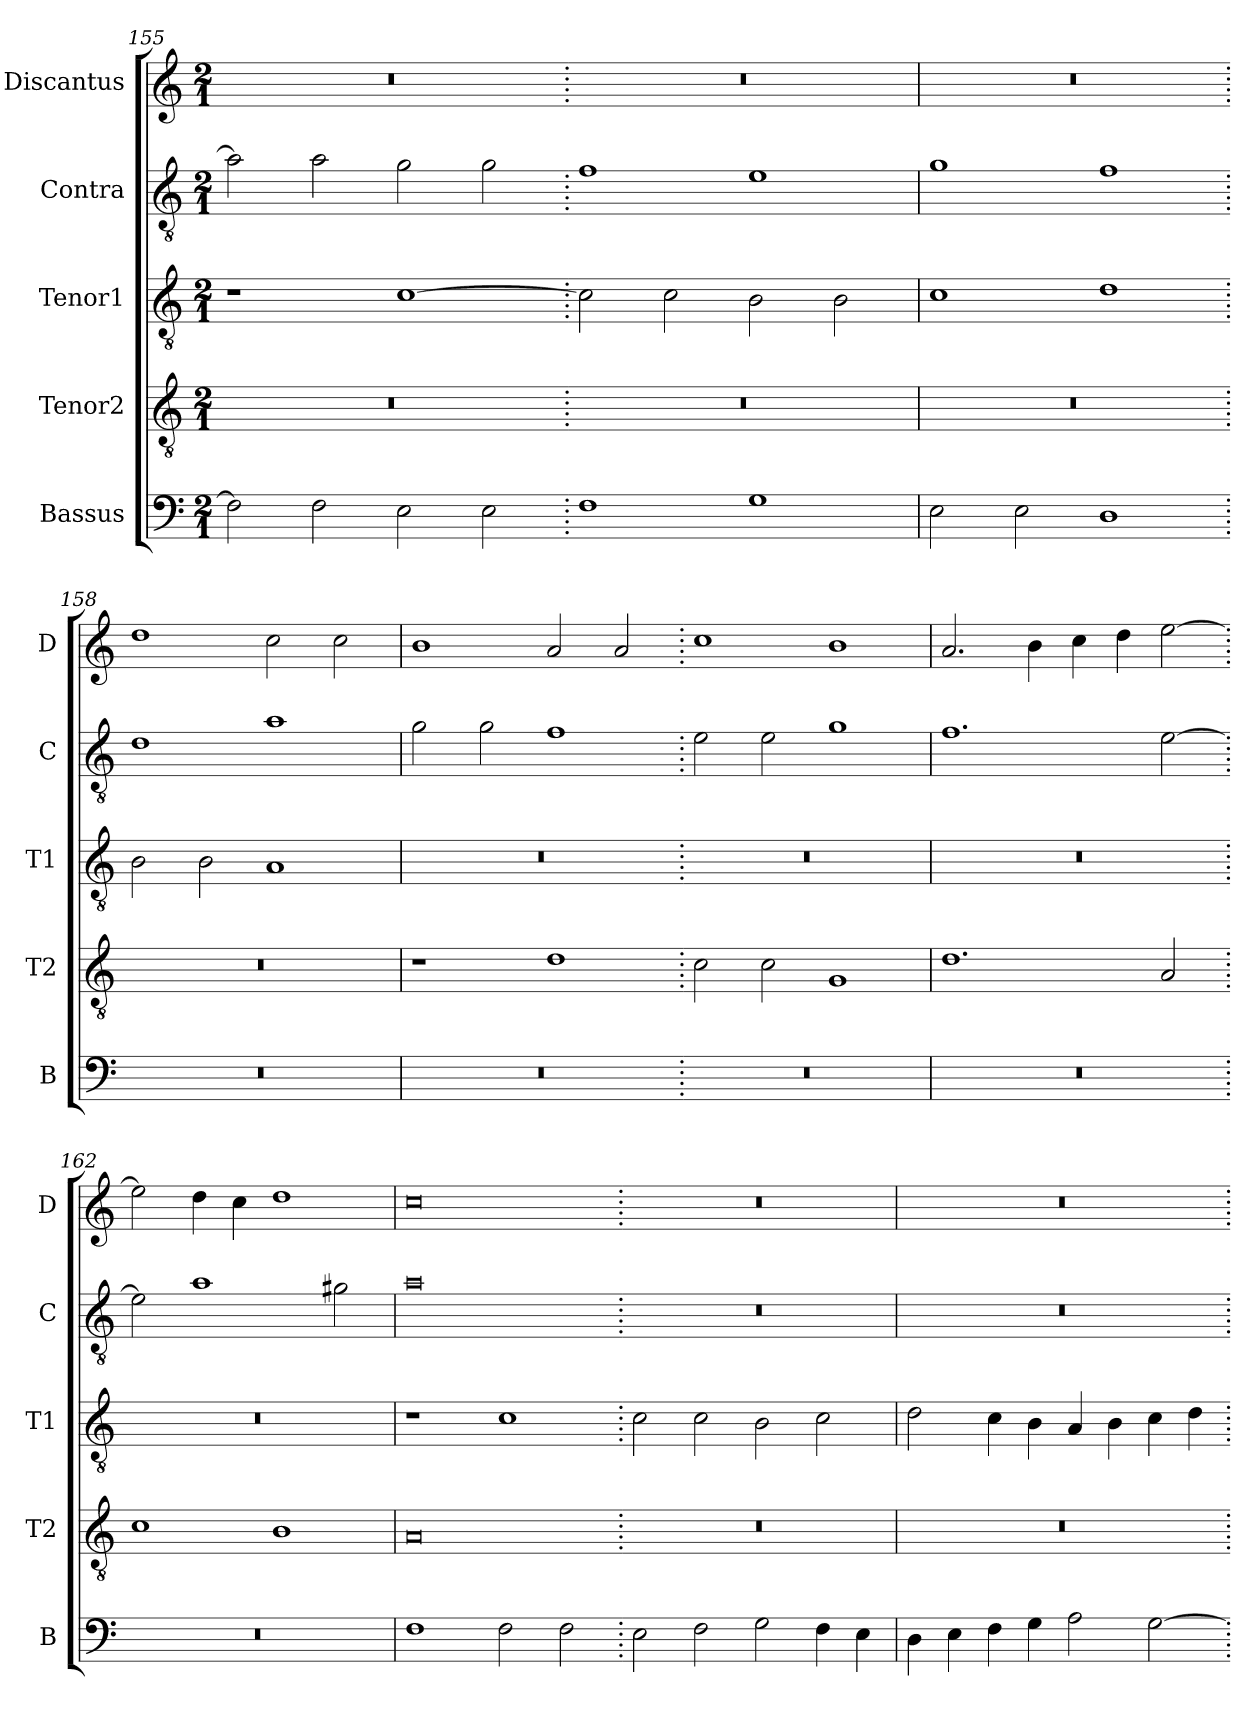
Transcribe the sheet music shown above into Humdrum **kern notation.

**kern	**kern	**kern	**kern	**kern
*part5	*part4	*part3	*part2	*part1
*staff5	*staff4	*staff3	*staff2	*staff1
*I"Bassus	*I"Tenor2	*I"Tenor1	*I"Contra	*I"Discantus
*I'B	*I'T2	*I'T1	*I'C	*I'D
*clefF4	*clefGv2	*clefGv2	*clefGv2	*clefG2
*k[]	*k[]	*k[]	*k[]	*k[]
*M2/1	*M2/1	*M2/1	*M2/1	*M2/1
=155	=155	=155	=155	=155
2F\]	0r	1r	2a\]	0r
2F\	.	.	2a\	.
2E\	.	[1c	2g\	.
2E\	.	.	2g\	.
=156.	=156.	=156.	=156.	=156.
1F	0r	2c\]	1f	0r
.	.	2c\	.	.
1G	.	2B\	1e	.
.	.	2B\	.	.
=157	=157	=157	=157	=157
2E\	0r	1c	1g	0r
2E\	.	.	.	.
1D	.	1d	1f	.
=158.	=158.	=158.	=158.	=158.
0r	0r	2B\	1d	1dd
.	.	2B\	.	.
.	.	1A	1a	2cc\
.	.	.	.	2cc\
=159	=159	=159	=159	=159
0r	1r	0r	2g\	1b
.	.	.	2g\	.
.	1d	.	1f	2a/
.	.	.	.	2a/
=160.	=160.	=160.	=160.	=160.
0r	2c\	0r	2e\	1cc
.	2c\	.	2e\	.
.	1G	.	1g	1b
=161	=161	=161	=161	=161
0r	1.d	0r	1.f	2.a/
.	.	.	.	4b\
.	.	.	.	4cc\
.	.	.	.	4dd\
.	2A/	.	[2e\	[2ee\
=162.	=162.	=162.	=162.	=162.
0r	1c	0r	2e\]	2ee\]
.	.	.	1a	4dd\
.	.	.	.	4cc\
.	1B	.	.	1dd
.	.	.	2g#X\	.
=163	=163	=163	=163	=163
1F	0A	1r	0a	0cc
2F\	.	1c	.	.
2F\	.	.	.	.
=164.	=164.	=164.	=164.	=164.
2E\	0r	2c\	0r	0r
2F\	.	2c\	.	.
2G\	.	2B\	.	.
4F\	.	2c\	.	.
4E\	.	.	.	.
=165	=165	=165	=165	=165
4D\	0r	2d\	0r	0r
4E\	.	.	.	.
4F\	.	4c\	.	.
4G\	.	4B\	.	.
2A\	.	4A/	.	.
.	.	4B\	.	.
[2G\	.	4c\	.	.
.	.	4d\	.	.
=.	=.	=.	=.	=.
*-	*-	*-	*-	*-
